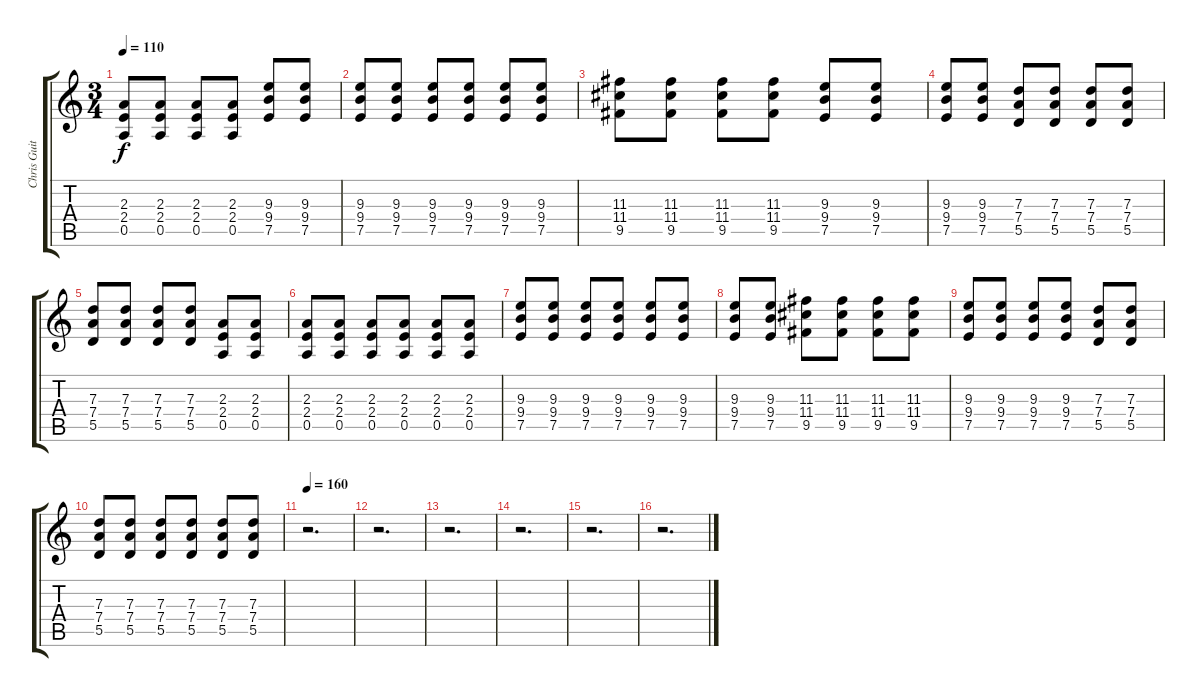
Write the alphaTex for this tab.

\track ("Chris Guitar 2" "Chris Guit") {instrument distortionguitar}
\staff {score tabs}
\tuning (E4 B3 G3 D3 A2 E2) {hide}
\ts (3 4)
\tempo 110
\clef g2
\ks c
(2.3 2.4 0.5).8{dy f} (2.3 2.4 0.5).8 (2.3 2.4 0.5).8 (2.3 2.4 0.5).8 (9.3 9.4 7.5).8 (9.3 9.4 7.5).8 |
(9.3 9.4 7.5).8 (9.3 9.4 7.5).8 (9.3 9.4 7.5).8 (9.3 9.4 7.5).8 (9.3 9.4 7.5).8 (9.3 9.4 7.5).8 |
(11.3 11.4 9.5).8 (11.3 11.4 9.5).8 (11.3 11.4 9.5).8 (11.3 11.4 9.5).8 (9.3 9.4 7.5).8 (9.3 9.4 7.5).8 |
(9.3 9.4 7.5).8 (9.3 9.4 7.5).8 (7.3 7.4 5.5).8 (7.3 7.4 5.5).8 (7.3 7.4 5.5).8 (7.3 7.4 5.5).8 |
(7.3 7.4 5.5).8 (7.3 7.4 5.5).8 (7.3 7.4 5.5).8 (7.3 7.4 5.5).8 (2.3 2.4 0.5).8 (2.3 2.4 0.5).8 |
(2.3 2.4 0.5).8 (2.3 2.4 0.5).8 (2.3 2.4 0.5).8 (2.3 2.4 0.5).8 (2.3 2.4 0.5).8 (2.3 2.4 0.5).8 |
(9.3 9.4 7.5).8 (9.3 9.4 7.5).8 (9.3 9.4 7.5).8 (9.3 9.4 7.5).8 (9.3 9.4 7.5).8 (9.3 9.4 7.5).8 |
(9.3 9.4 7.5).8 (9.3 9.4 7.5).8 (11.3 11.4 9.5).8 (11.3 11.4 9.5).8 (11.3 11.4 9.5).8 (11.3 11.4 9.5).8 |
(9.3 9.4 7.5).8 (9.3 9.4 7.5).8 (9.3 9.4 7.5).8 (9.3 9.4 7.5).8 (7.3 7.4 5.5).8 (7.3 7.4 5.5).8 |
(7.3 7.4 5.5).8 (7.3 7.4 5.5).8 (7.3 7.4 5.5).8 (7.3 7.4 5.5).8 (7.3 7.4 5.5).8 (7.3 7.4 5.5).8 |
\tempo 160
r.2{d} |
r.2{d} |
r.2{d} |
r.2{d} |
r.2{d} |
r.2{d}
